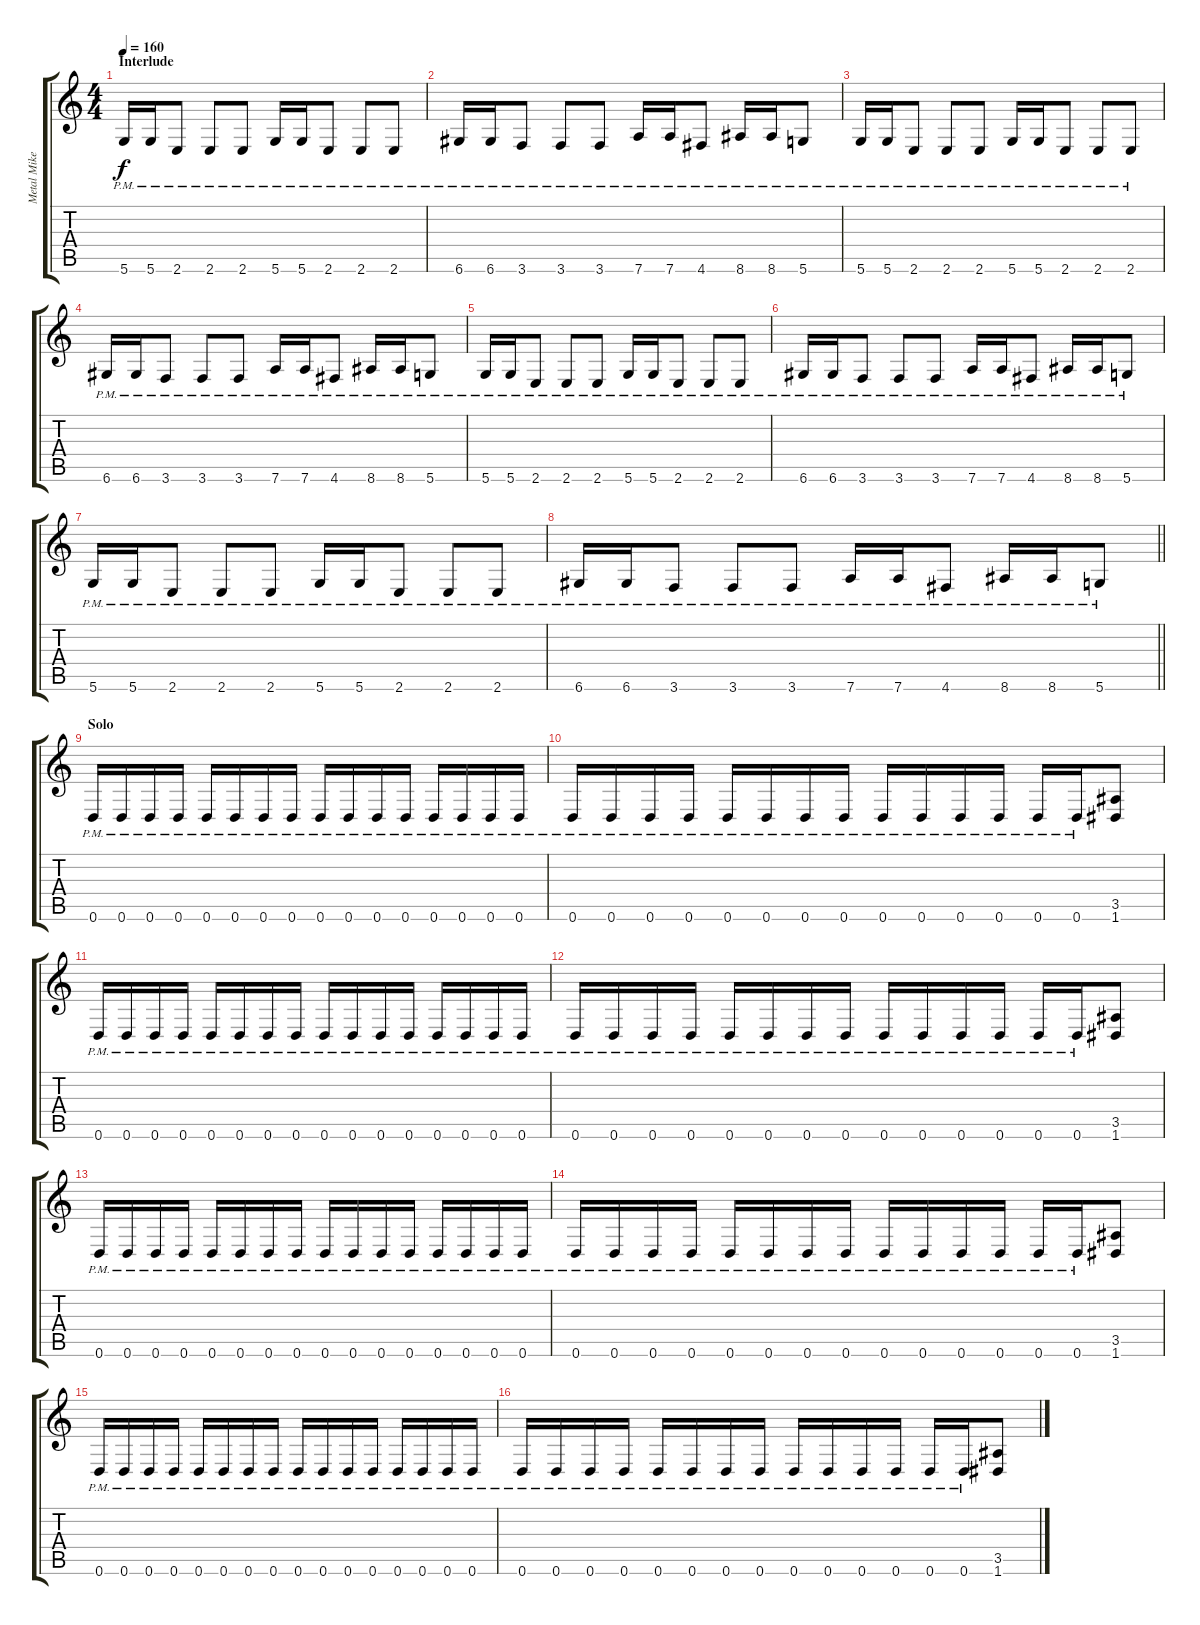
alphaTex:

\track ("Metal Mike Chlasciak" "Metal Mike") {instrument distortionguitar}
\staff {score tabs}
\tuning (D4 A3 F3 C3 G2 D2) {hide}
\ts (4 4)
\section ("" "Interlude")
\tempo 160
\clef g2
\ks c
5.6{pm}.16{dy f} 5.6{pm}.16 2.6{pm}.8 2.6{pm}.8 2.6{pm}.8 5.6{pm}.16 5.6{pm}.16 2.6{pm}.8 2.6{pm}.8 2.6{pm}.8 |
6.6{pm}.16 6.6{pm}.16 3.6{pm}.8 3.6{pm}.8 3.6{pm}.8 7.6{pm}.16 7.6{pm}.16 4.6{pm}.8 8.6{pm}.16 8.6{pm}.16 5.6{pm}.8 |
5.6{pm}.16 5.6{pm}.16 2.6{pm}.8 2.6{pm}.8 2.6{pm}.8 5.6{pm}.16 5.6{pm}.16 2.6{pm}.8 2.6{pm}.8 2.6{pm}.8 |
6.6{pm}.16 6.6{pm}.16 3.6{pm}.8 3.6{pm}.8 3.6{pm}.8 7.6{pm}.16 7.6{pm}.16 4.6{pm}.8 8.6{pm}.16 8.6{pm}.16 5.6{pm}.8 |
5.6{pm}.16 5.6{pm}.16 2.6{pm}.8 2.6{pm}.8 2.6{pm}.8 5.6{pm}.16 5.6{pm}.16 2.6{pm}.8 2.6{pm}.8 2.6{pm}.8 |
6.6{pm}.16 6.6{pm}.16 3.6{pm}.8 3.6{pm}.8 3.6{pm}.8 7.6{pm}.16 7.6{pm}.16 4.6{pm}.8 8.6{pm}.16 8.6{pm}.16 5.6{pm}.8 |
5.6{pm}.16 5.6{pm}.16 2.6{pm}.8 2.6{pm}.8 2.6{pm}.8 5.6{pm}.16 5.6{pm}.16 2.6{pm}.8 2.6{pm}.8 2.6{pm}.8 |
\barLineRight lightlight
6.6{pm}.16 6.6{pm}.16 3.6{pm}.8 3.6{pm}.8 3.6{pm}.8 7.6{pm}.16 7.6{pm}.16 4.6{pm}.8 8.6{pm}.16 8.6{pm}.16 5.6{pm}.8 |
\section ("" "Solo")
0.6{pm}.16 0.6{pm}.16 0.6{pm}.16 0.6{pm}.16 0.6{pm}.16 0.6{pm}.16 0.6{pm}.16 0.6{pm}.16 0.6{pm}.16 0.6{pm}.16 0.6{pm}.16 0.6{pm}.16 0.6{pm}.16 0.6{pm}.16 0.6{pm}.16 0.6{pm}.16 |
0.6{pm}.16 0.6{pm}.16 0.6{pm}.16 0.6{pm}.16 0.6{pm}.16 0.6{pm}.16 0.6{pm}.16 0.6{pm}.16 0.6{pm}.16 0.6{pm}.16 0.6{pm}.16 0.6{pm}.16 0.6{pm}.16 0.6{pm}.16 (3.5 1.6).8 |
0.6{pm}.16 0.6{pm}.16 0.6{pm}.16 0.6{pm}.16 0.6{pm}.16 0.6{pm}.16 0.6{pm}.16 0.6{pm}.16 0.6{pm}.16 0.6{pm}.16 0.6{pm}.16 0.6{pm}.16 0.6{pm}.16 0.6{pm}.16 0.6{pm}.16 0.6{pm}.16 |
0.6{pm}.16 0.6{pm}.16 0.6{pm}.16 0.6{pm}.16 0.6{pm}.16 0.6{pm}.16 0.6{pm}.16 0.6{pm}.16 0.6{pm}.16 0.6{pm}.16 0.6{pm}.16 0.6{pm}.16 0.6{pm}.16 0.6{pm}.16 (3.5 1.6).8 |
0.6{pm}.16 0.6{pm}.16 0.6{pm}.16 0.6{pm}.16 0.6{pm}.16 0.6{pm}.16 0.6{pm}.16 0.6{pm}.16 0.6{pm}.16 0.6{pm}.16 0.6{pm}.16 0.6{pm}.16 0.6{pm}.16 0.6{pm}.16 0.6{pm}.16 0.6{pm}.16 |
0.6{pm}.16 0.6{pm}.16 0.6{pm}.16 0.6{pm}.16 0.6{pm}.16 0.6{pm}.16 0.6{pm}.16 0.6{pm}.16 0.6{pm}.16 0.6{pm}.16 0.6{pm}.16 0.6{pm}.16 0.6{pm}.16 0.6{pm}.16 (3.5 1.6).8 |
0.6{pm}.16 0.6{pm}.16 0.6{pm}.16 0.6{pm}.16 0.6{pm}.16 0.6{pm}.16 0.6{pm}.16 0.6{pm}.16 0.6{pm}.16 0.6{pm}.16 0.6{pm}.16 0.6{pm}.16 0.6{pm}.16 0.6{pm}.16 0.6{pm}.16 0.6{pm}.16 |
0.6{pm}.16 0.6{pm}.16 0.6{pm}.16 0.6{pm}.16 0.6{pm}.16 0.6{pm}.16 0.6{pm}.16 0.6{pm}.16 0.6{pm}.16 0.6{pm}.16 0.6{pm}.16 0.6{pm}.16 0.6{pm}.16 0.6{pm}.16 (3.5 1.6).8
